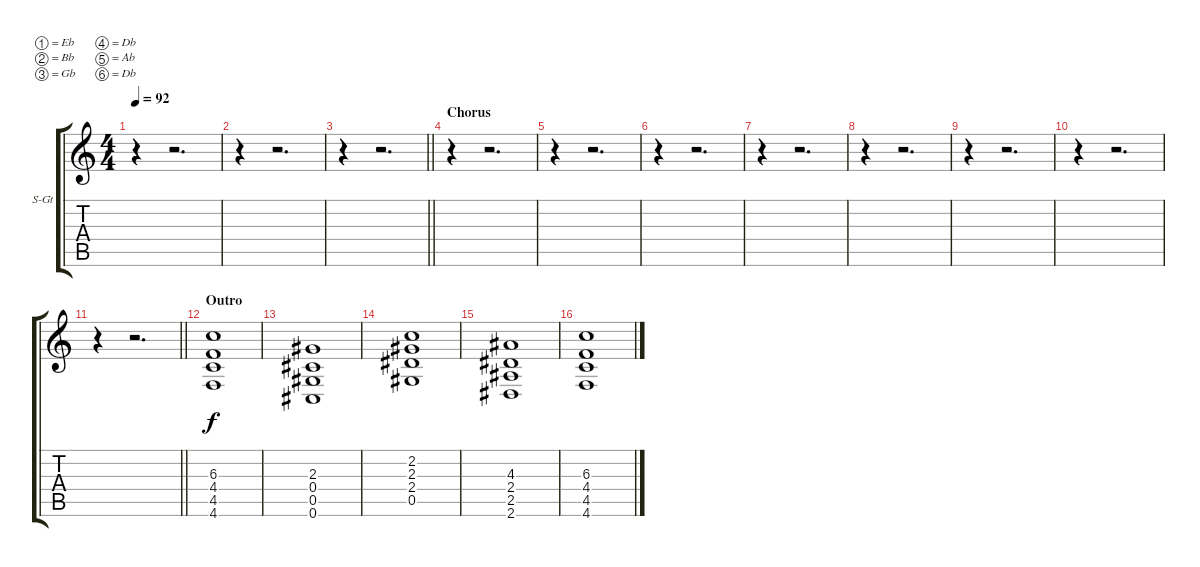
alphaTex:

\bracketExtendMode groupsimilarinstruments
\firstSystemTrackNameOrientation horizontal
\otherSystemsTrackNameOrientation horizontal
\track ("Tremolo Strings" "S-Gt") {instrument tremolostrings}
\staff {score tabs}
\tuning (Eb4 Bb3 Gb3 Db3 Ab2 Db2)
\displaytranspose 12
\ts (4 4)
\tempo 92
\clef g2
\ks c
r.4{dy f} r.2{d} |
r.4 r.2{d} |
\barLineRight lightlight
r.4 r.2{d} |
\section ("" "Chorus")
r.4 r.2{d} |
r.4 r.2{d} |
r.4 r.2{d} |
r.4 r.2{d} |
r.4 r.2{d} |
r.4 r.2{d} |
r.4 r.2{d} |
\barLineRight lightlight
r.4 r.2{d} |
\section ("" "Outro")
(6.3 4.4 4.5 4.6).1 |
(2.3 0.4 0.5 0.6).1 |
(2.2 2.3 2.4 0.5).1 |
(4.3 2.4 2.5 2.6).1 |
(6.3 4.4 4.5 4.6).1
